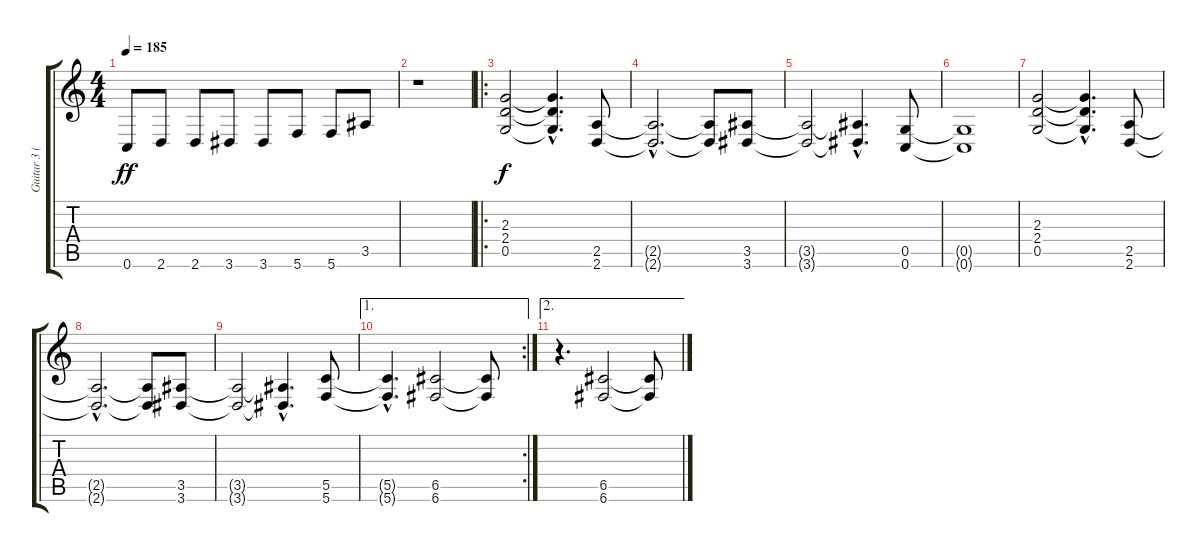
\track ("Guitar 3 (Rhytm)" "Guitar 3 (") {instrument distortionguitar}
\staff {score tabs}
\tuning (D4 A3 F3 C3 G2 C2) {hide}
\ts (4 4)
\tempo 185
\clef g2
\ks c
0.6.8{dy ff} 2.6.8 2.6.8 3.6.8 3.6.8 5.6.8 5.6.8 3.5.8 |
r.1 |
\ro
(2.3 2.4 0.5).2{dy f} (2.3{hac t} 2.4{hac t} 0.5{hac t}).4{d} (2.5 2.6).8 |
(2.5{hac t} 2.6{hac t}).2{d} (2.5{t} 2.6{t}).8 (3.5 3.6).8 |
(3.5{t} 3.6{t}).2 (3.5{hac t} 3.6{hac t}).4{d} (0.5 0.6).8 |
(0.5{t} 0.6{t}).1 |
(2.3 2.4 0.5).2 (2.3{hac t} 2.4{hac t} 0.5{hac t}).4{d} (2.5 2.6).8 |
(2.5{hac t} 2.6{hac t}).2{d} (2.5{t} 2.6{t}).8 (3.5 3.6).8 |
(3.5{t} 3.6{t}).2 (3.5{hac t} 3.6{hac t}).4{d} (5.5 5.6).8 |
\ae 1
\rc 2
(5.5{hac t} 5.6{hac t}).4{d} (6.5 6.6).2 (6.5{t} 6.6{t}).8 |
\ae 2
r.4{d} (6.5 6.6).2 (6.5{t} 6.6{t}).8
